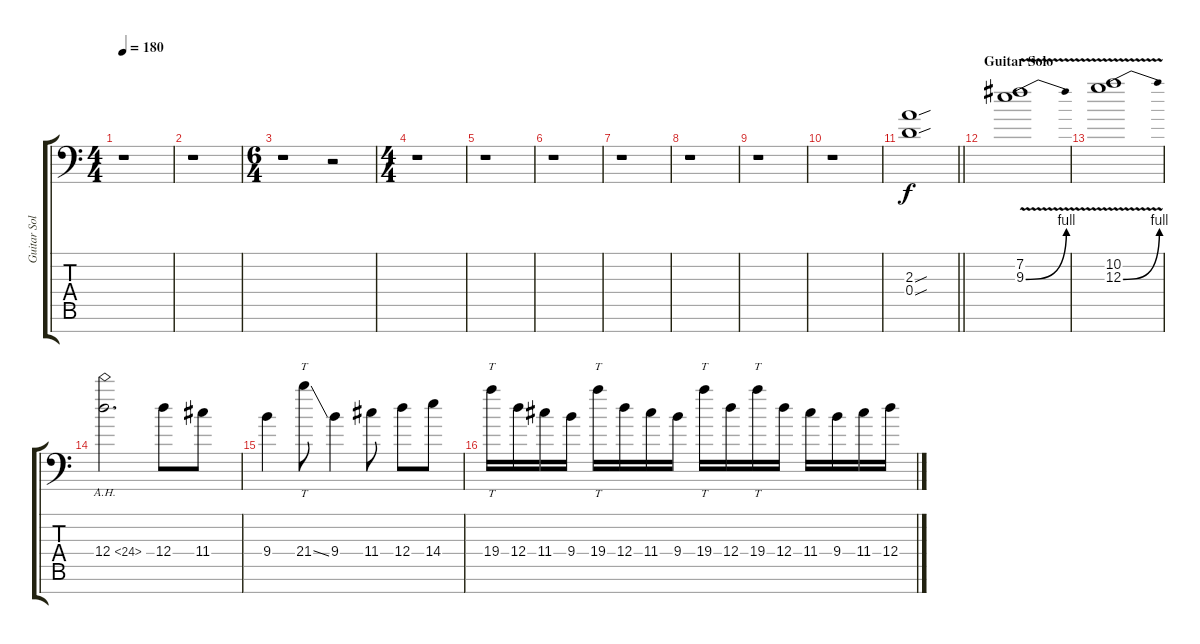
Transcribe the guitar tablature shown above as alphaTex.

\track ("Guitar Solo" "Guitar Sol") {instrument overdrivenguitar}
\staff {score tabs}
\tuning (E4 B3 G3 D3 A2 E2 C-1) {hide}
\ts (4 4)
\tempo 180
\clef f4
\ks c
r.1{dy f} |
r.1 |
\ts (6 4)
r.1 r.2 |
\ts (4 4)
r.1 |
r.1 |
r.1 |
r.1 |
r.1 |
r.1 |
r.1 |
\barLineRight lightlight
(2.3{sou} 0.4{sou}).1 |
\section ("" "Guitar Solo")
(7.2 9.3{be (bend 0 0 60 4) v}).1 |
(10.2 12.3{be (bend 0 0 60 4) v}).1 |
12.4{ah 12}.2{d} 12.4.8 11.4.8 |
9.4.4 21.4{ss}.8{tt} 9.4.4 11.4.8 12.4.8 14.4.8 |
19.4.16{tt} 12.4.16 11.4.16 9.4.16 19.4.16{tt} 12.4.16 11.4.16 9.4.16 19.4.16{tt} 12.4.16 19.4.16{tt} 12.4.16 11.4.16 9.4.16 11.4.16 12.4.16
